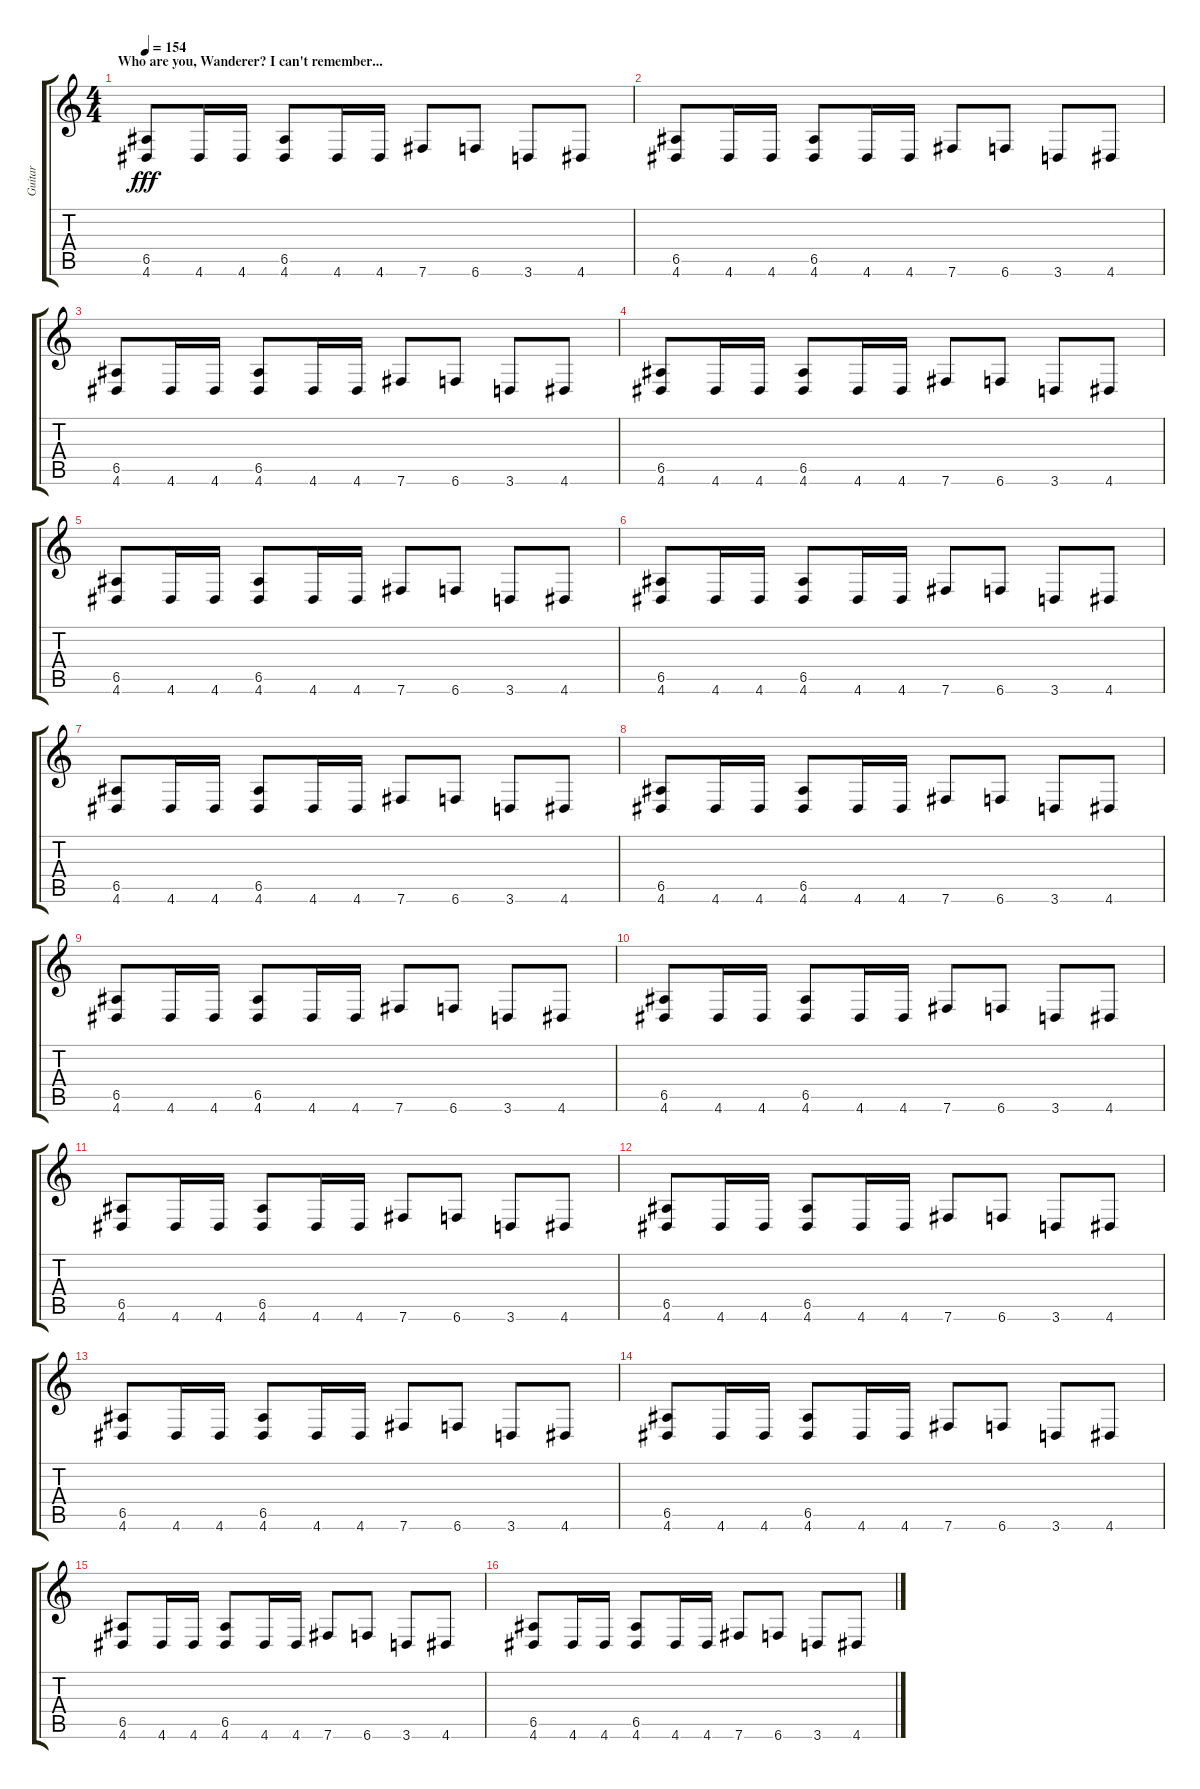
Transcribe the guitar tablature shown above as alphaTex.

\track ("Guitar" "Guitar") {instrument distortionguitar}
\staff {score tabs}
\tuning (B3 Gb3 D3 A2 E2 B1) {hide}
\ts (4 4)
\section ("" "Who are you, Wanderer? I can't remember...")
\tempo 154
\clef g2
\ks c
(6.5 4.6).8{dy fff} 4.6.16 4.6.16 (6.5 4.6).8 4.6.16 4.6.16 7.6.8 6.6.8 3.6.8 4.6.8 |
(6.5 4.6).8 4.6.16 4.6.16 (6.5 4.6).8 4.6.16 4.6.16 7.6.8 6.6.8 3.6.8 4.6.8 |
(6.5 4.6).8 4.6.16 4.6.16 (6.5 4.6).8 4.6.16 4.6.16 7.6.8 6.6.8 3.6.8 4.6.8 |
(6.5 4.6).8 4.6.16 4.6.16 (6.5 4.6).8 4.6.16 4.6.16 7.6.8 6.6.8 3.6.8 4.6.8 |
(6.5 4.6).8 4.6.16 4.6.16 (6.5 4.6).8 4.6.16 4.6.16 7.6.8 6.6.8 3.6.8 4.6.8 |
(6.5 4.6).8 4.6.16 4.6.16 (6.5 4.6).8 4.6.16 4.6.16 7.6.8 6.6.8 3.6.8 4.6.8 |
(6.5 4.6).8 4.6.16 4.6.16 (6.5 4.6).8 4.6.16 4.6.16 7.6.8 6.6.8 3.6.8 4.6.8 |
(6.5 4.6).8 4.6.16 4.6.16 (6.5 4.6).8 4.6.16 4.6.16 7.6.8 6.6.8 3.6.8 4.6.8 |
(6.5 4.6).8 4.6.16 4.6.16 (6.5 4.6).8 4.6.16 4.6.16 7.6.8 6.6.8 3.6.8 4.6.8 |
(6.5 4.6).8 4.6.16 4.6.16 (6.5 4.6).8 4.6.16 4.6.16 7.6.8 6.6.8 3.6.8 4.6.8 |
(6.5 4.6).8 4.6.16 4.6.16 (6.5 4.6).8 4.6.16 4.6.16 7.6.8 6.6.8 3.6.8 4.6.8 |
(6.5 4.6).8 4.6.16 4.6.16 (6.5 4.6).8 4.6.16 4.6.16 7.6.8 6.6.8 3.6.8 4.6.8 |
(6.5 4.6).8 4.6.16 4.6.16 (6.5 4.6).8 4.6.16 4.6.16 7.6.8 6.6.8 3.6.8 4.6.8 |
(6.5 4.6).8 4.6.16 4.6.16 (6.5 4.6).8 4.6.16 4.6.16 7.6.8 6.6.8 3.6.8 4.6.8 |
(6.5 4.6).8 4.6.16 4.6.16 (6.5 4.6).8 4.6.16 4.6.16 7.6.8 6.6.8 3.6.8 4.6.8 |
(6.5 4.6).8 4.6.16 4.6.16 (6.5 4.6).8 4.6.16 4.6.16 7.6.8 6.6.8 3.6.8 4.6.8
